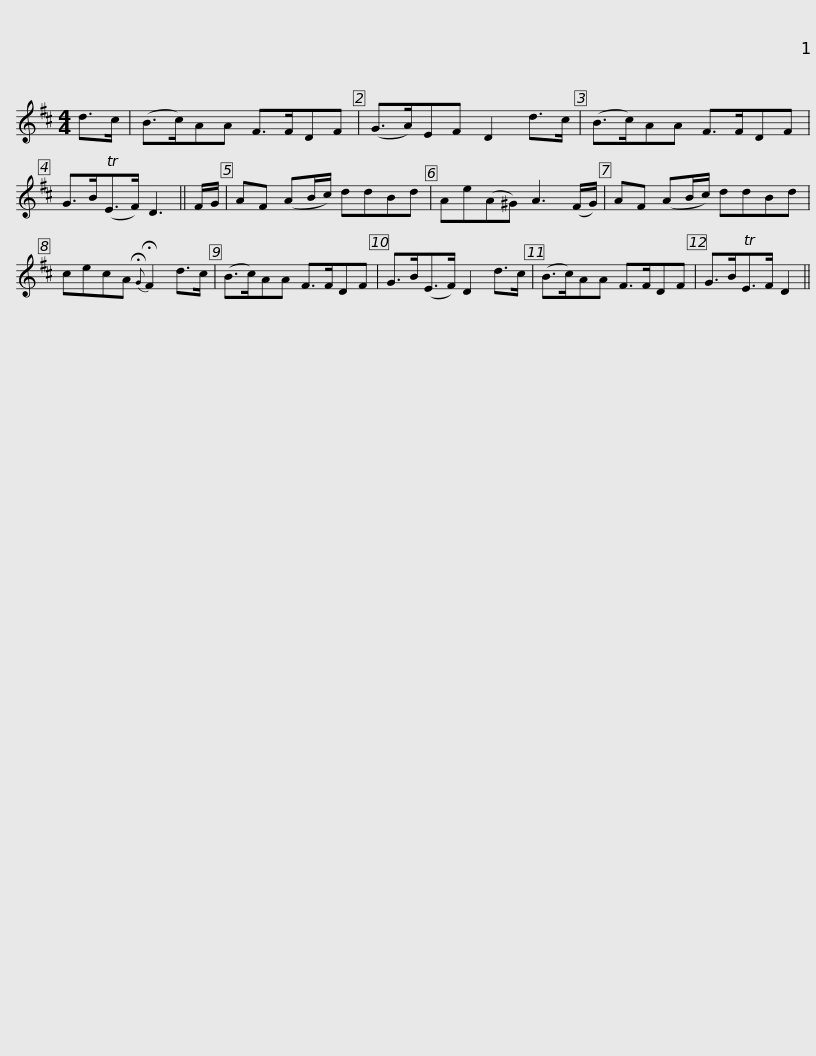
X:1
L:1/8
M:4/4
I:linebreak $
K:D
V:1 treble
V:1
 d>c | (B>c)AA F>FDF | (G>A)EF D2 d>c | (B>c)AA F>FDF | G>B(TE>F) D3 || %5
 F/G/ |$ AF (AB/c/) ddBd | Ae(A^G) A3 (F/G/) | AF (AB/c/) ddBd | cecA{!fermata!G} !fermata!F2 d>c | %10
 (B>c)AA F>FDF |$ G>B(E>F) D2 d>c | (B>c)AA F>FDF | G>BTE>F D2 || %14
